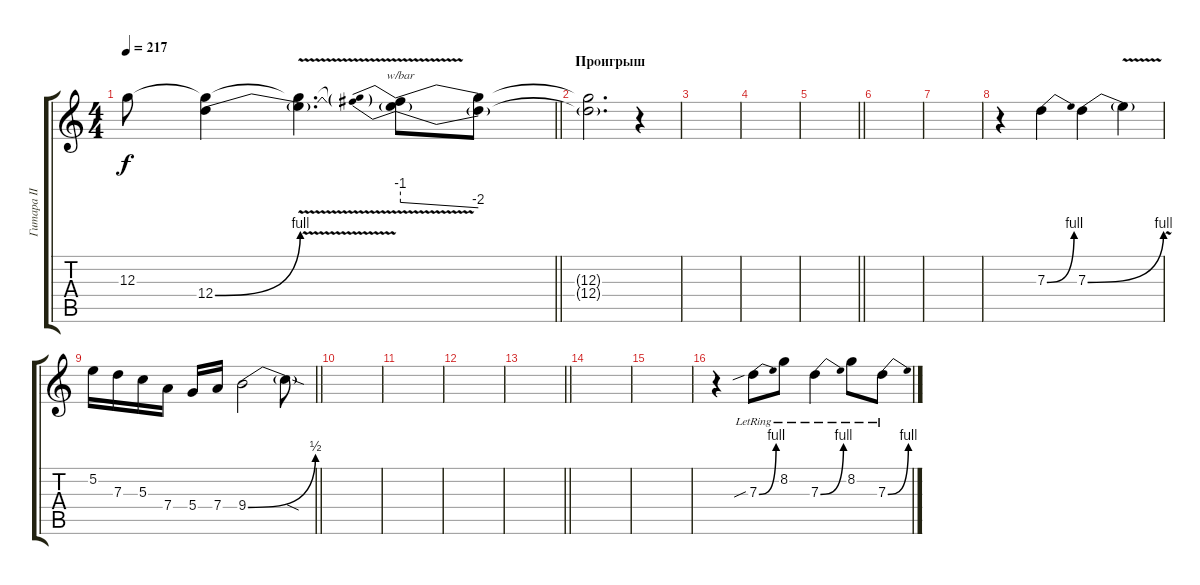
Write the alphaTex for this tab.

\track ("Гитара II" "Гитара II") {instrument distortionguitar}
\staff {score tabs}
\tuning (E4 B3 G3 D3 A2 E2) {hide}
\ts (4 4)
\tempo 217
\clef g2
\barLineRight lightlight
\ks c
12.3.8{dy f} (12.3{t} 12.4{be (bend 0 0 60 4)}).4 (12.3{v t} 12.4{v t}).4{d} (12.3{t} 12.4{t}).8{tbe (predivedive default 0 -4 60 -8)} (12.3{t} 12.4{t}).8 |
\section ("" "Проигрыш")
(12.3{t} 12.4{t}).2{d} r.4 |
|
|
\barLineRight lightlight
|
|
|
r.4 7.3{be (bend 0 0 60 4)}.4 7.3{be (bend 0 0 60 4)}.4 7.3{v t}.4 |
\barLineRight lightlight
5.2.16 7.3.16 5.3.16 7.4.16 5.4.16 7.4.16 9.4{be (bend 0 0 60 2)}.2 9.4{sod t}.8 |
|
|
|
\barLineRight lightlight
|
|
|
r.4 7.3{be (bend 0 0 60 4) sib lr}.8 8.2{lr}.8 7.3{be (bend 0 0 60 4) lr}.4 8.2{lr}.8 7.3{be (bend 0 0 60 4) lr}.8
